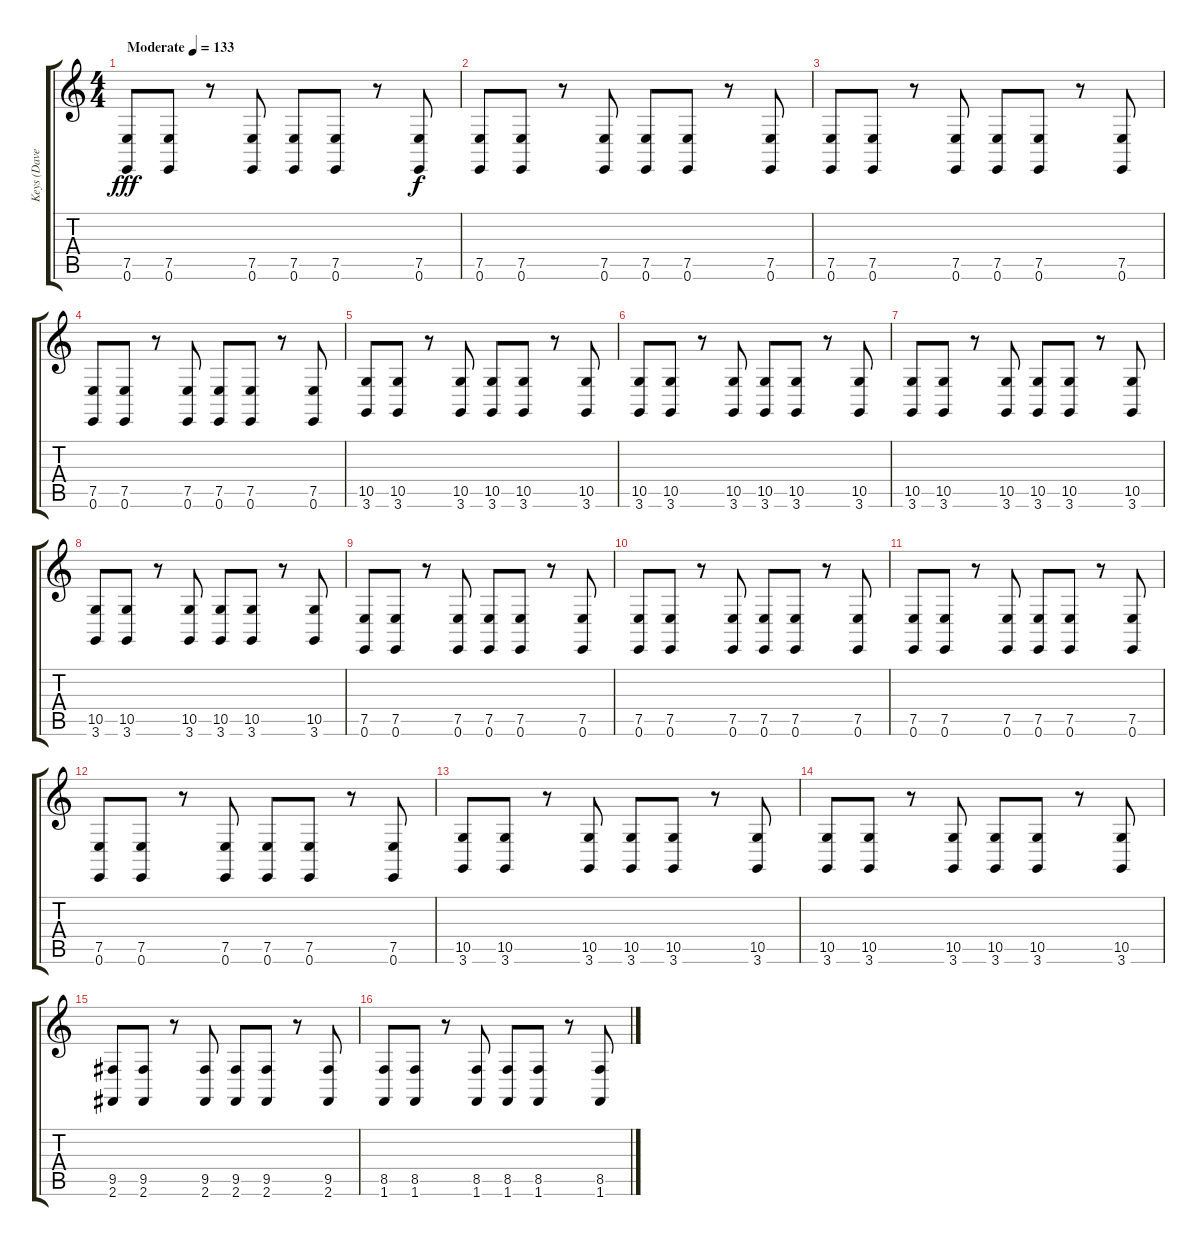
\track ("Keys (Dave Young)" "Keys (Dave") {instrument lead2sawtooth}
\staff {score tabs}
\tuning (E4 B3 G3 D3 A2 E2) {hide}
\ts (4 4)
\tempo (133 "Moderate")
\clef g2
\ks c
(7.5 0.6).8{dy fff volume 13 instrument lead2sawtooth} (7.5 0.6).8 r.8 (7.5 0.6).8 (7.5 0.6).8 (7.5 0.6).8 r.8 (7.5 0.6).8{dy f} |
(7.5 0.6).8 (7.5 0.6).8 r.8 (7.5 0.6).8 (7.5 0.6).8 (7.5 0.6).8 r.8 (7.5 0.6).8 |
(7.5 0.6).8 (7.5 0.6).8 r.8 (7.5 0.6).8 (7.5 0.6).8 (7.5 0.6).8 r.8 (7.5 0.6).8 |
(7.5 0.6).8 (7.5 0.6).8 r.8 (7.5 0.6).8 (7.5 0.6).8 (7.5 0.6).8 r.8 (7.5 0.6).8 |
(10.5 3.6).8 (10.5 3.6).8 r.8 (10.5 3.6).8 (10.5 3.6).8 (10.5 3.6).8 r.8 (10.5 3.6).8 |
(10.5 3.6).8 (10.5 3.6).8 r.8 (10.5 3.6).8 (10.5 3.6).8 (10.5 3.6).8 r.8 (10.5 3.6).8 |
(10.5 3.6).8 (10.5 3.6).8 r.8 (10.5 3.6).8 (10.5 3.6).8 (10.5 3.6).8 r.8 (10.5 3.6).8 |
(10.5 3.6).8 (10.5 3.6).8 r.8 (10.5 3.6).8 (10.5 3.6).8 (10.5 3.6).8 r.8 (10.5 3.6).8 |
(7.5 0.6).8 (7.5 0.6).8 r.8 (7.5 0.6).8 (7.5 0.6).8 (7.5 0.6).8 r.8 (7.5 0.6).8 |
(7.5 0.6).8 (7.5 0.6).8 r.8 (7.5 0.6).8 (7.5 0.6).8 (7.5 0.6).8 r.8 (7.5 0.6).8 |
(7.5 0.6).8 (7.5 0.6).8 r.8 (7.5 0.6).8 (7.5 0.6).8 (7.5 0.6).8 r.8 (7.5 0.6).8 |
(7.5 0.6).8 (7.5 0.6).8 r.8 (7.5 0.6).8 (7.5 0.6).8 (7.5 0.6).8 r.8 (7.5 0.6).8 |
(10.5 3.6).8 (10.5 3.6).8 r.8 (10.5 3.6).8 (10.5 3.6).8 (10.5 3.6).8 r.8 (10.5 3.6).8 |
(10.5 3.6).8 (10.5 3.6).8 r.8 (10.5 3.6).8 (10.5 3.6).8 (10.5 3.6).8 r.8 (10.5 3.6).8 |
(9.5 2.6).8 (9.5 2.6).8 r.8 (9.5 2.6).8 (9.5 2.6).8 (9.5 2.6).8 r.8 (9.5 2.6).8 |
(8.5 1.6).8 (8.5 1.6).8 r.8 (8.5 1.6).8 (8.5 1.6).8 (8.5 1.6).8 r.8 (8.5 1.6).8
